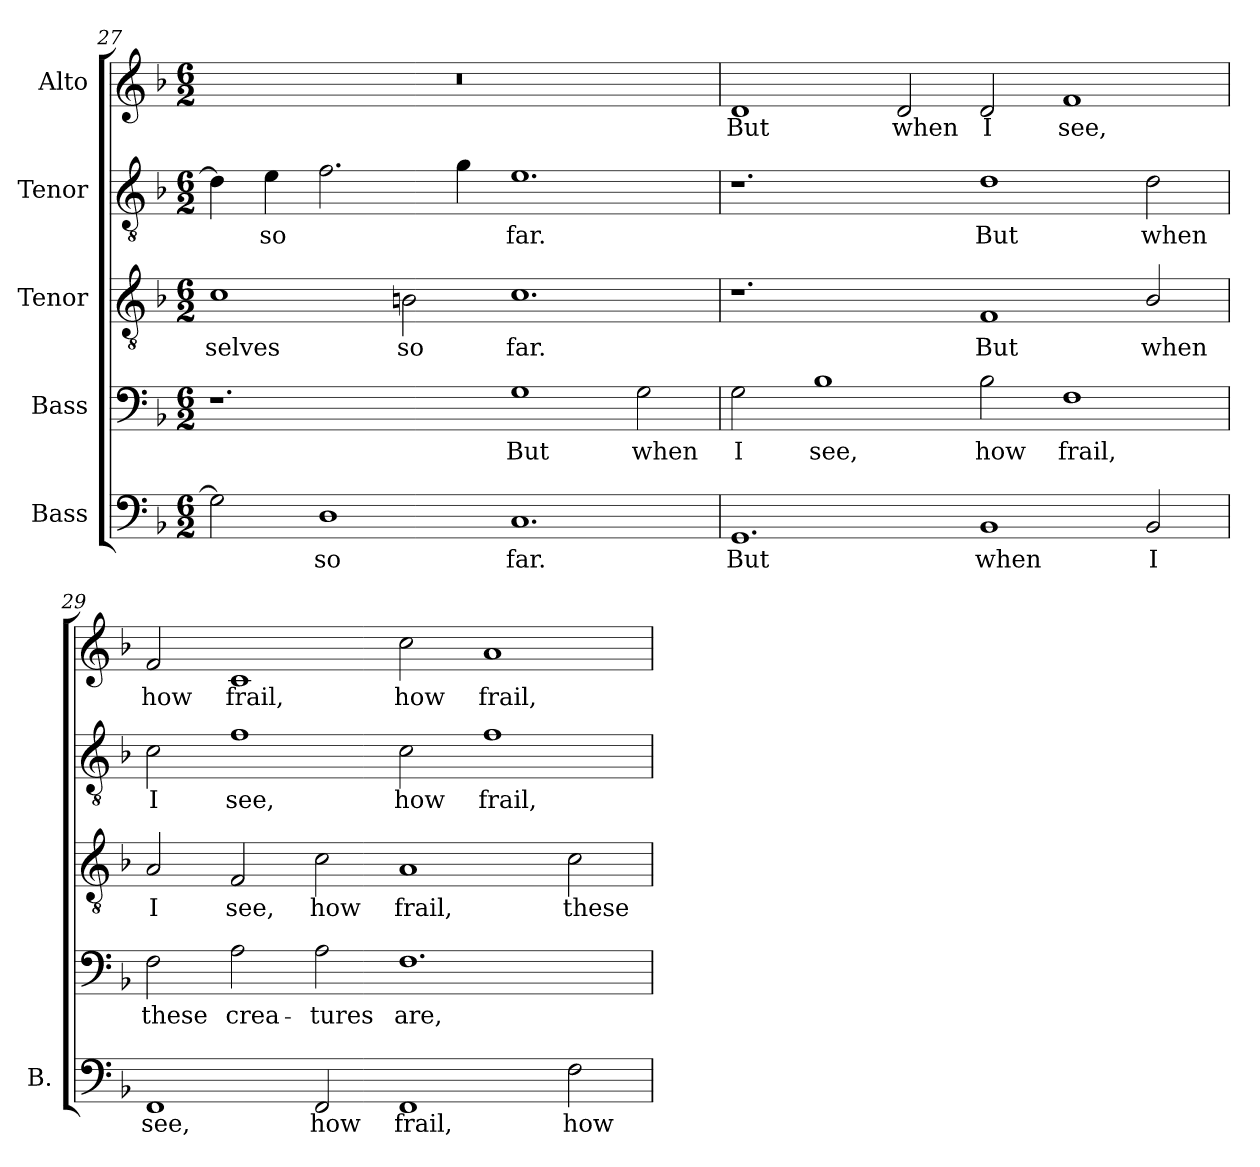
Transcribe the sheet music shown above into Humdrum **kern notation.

**kern	**text	**kern	**text	**kern	**text	**kern	**text	**kern	**text
*part5	*part5	*part4	*part4	*part3	*part3	*part2	*part2	*part1	*part1
*staff5	*staff5	*staff4	*staff4	*staff3	*staff3	*staff2	*staff2	*staff1	*staff1
*I"Bass	*	*I"Bass	*	*I"Tenor	*	*I"Tenor	*	*I"Alto	*
*I'B.	*	*	*	*	*	*	*	*	*
*clefF4	*	*clefF4	*	*clefGv2	*	*clefGv2	*	*clefG2	*
*	*	*ITrd7c12	*	*ITrd7c12	*	*ITrd7c12	*	*	*
*k[b-]	*	*k[b-]	*	*k[b-]	*	*k[b-]	*	*k[b-]	*
*F:	*	*F:	*	*F:	*	*F:	*	*F:	*
*M6/2	*	*M6/2	*	*M6/2	*	*M6/2	*	*M6/2	*
=27	=27	=27	=27	=27	=27	=27	=27	=27	=27
!	!	!	!	!	!LO:LY:b:color=#000000	!	!	!LO:N:vis=1	!
2Gi\]	.	1.r	.	1Ci	-selves	4Di\]	.	0.r	.
!	!	!	!	!	!	!	!LO:LY:b:color=#000000	!	!
.	.	.	.	.	.	4Ei\	so	.	.
!	!LO:LY:b:color=#000000	!	!	!	!	!	!	!	!
1Di	so	.	.	.	.	2.Fi\	.	.	.
!	!	!	!	!	!LO:LY:b:color=#000000	!	!	!	!
.	.	.	.	2BBni\	so	.	.	.	.
.	.	.	.	.	.	4Gi\	.	.	.
!	!LO:LY:b:color=#000000	!	!	!	!	!	!	!	!
!	!	!	!LO:LY:b:color=#000000	!	!	!	!	!	!
!	!	!	!	!	!LO:LY:b:color=#000000	!	!	!	!
!	!	!	!	!	!	!	!LO:LY:b:color=#000000	!	!
1.Ci	far.	1GGi	But	1.Ci	far.	1.Ei	far.	.	.
!	!	!	!LO:LY:b:color=#000000	!	!	!	!	!	!
.	.	2GGi\	when	.	.	.	.	.	.
=28	=28	=28	=28	=28	=28	=28	=28	=28	=28
!	!LO:LY:b:color=#000000	!	!	!	!	!	!	!	!
!	!	!	!LO:LY:b:color=#000000	!	!	!	!	!	!
!	!	!	!	!	!	!	!	!	!LO:LY:b:color=#000000
1.GGi	But	2GGi\	I	1.r	.	1.r	.	1di	But
!	!	!	!LO:LY:b:color=#000000	!	!	!	!	!	!
.	.	1BB-i	see,	.	.	.	.	.	.
!	!	!	!	!	!	!	!	!	!LO:LY:b:color=#000000
.	.	.	.	.	.	.	.	2di/	when
!	!LO:LY:b:color=#000000	!	!	!	!	!	!	!	!
!	!	!	!LO:LY:b:color=#000000	!	!	!	!	!	!
!	!	!	!	!	!LO:LY:b:color=#000000	!	!	!	!
!	!	!	!	!	!	!	!LO:LY:b:color=#000000	!	!
!	!	!	!	!	!	!	!	!	!LO:LY:b:color=#000000
1BB-i	when	2BB-i\	how	1FFi	But	1Di	But	2di/	I
!	!	!	!LO:LY:b:color=#000000	!	!	!	!	!	!
!	!	!	!	!	!	!	!	!	!LO:LY:b:color=#000000
.	.	1FFi	frail,	.	.	.	.	1fi	see,
!	!LO:LY:b:color=#000000	!	!	!	!	!	!	!	!
!	!	!	!	!	!LO:LY:b:color=#000000	!	!	!	!
!	!	!	!	!	!	!	!LO:LY:b:color=#000000	!	!
2BB-i/	I	.	.	2BB-i/	when	2Di\	when	.	.
=29	=29	=29	=29	=29	=29	=29	=29	=29	=29
!	!LO:LY:b:color=#000000	!	!	!	!	!	!	!	!
!	!	!	!LO:LY:b:color=#000000	!	!	!	!	!	!
!	!	!	!	!	!LO:LY:b:color=#000000	!	!	!	!
!	!	!	!	!	!	!	!LO:LY:b:color=#000000	!	!
!	!	!	!	!	!	!	!	!	!LO:LY:b:color=#000000
1FFi	see,	2FFi\	these	2AAi/	I	2Ci\	I	2fi/	how
!	!	!	!LO:LY:b:color=#000000	!	!	!	!	!	!
!	!	!	!	!	!LO:LY:b:color=#000000	!	!	!	!
!	!	!	!	!	!	!	!LO:LY:b:color=#000000	!	!
!	!	!	!	!	!	!	!	!	!LO:LY:b:color=#000000
.	.	2AAi\	crea-	2FFi/	see,	1Fi	see,	1ci	frail,
!	!LO:LY:b:color=#000000	!	!	!	!	!	!	!	!
!	!	!	!LO:LY:b:color=#000000	!	!	!	!	!	!
!	!	!	!	!	!LO:LY:b:color=#000000	!	!	!	!
2FFi/	how	2AAi\	-tures	2Ci\	how	.	.	.	.
!	!LO:LY:b:color=#000000	!	!	!	!	!	!	!	!
!	!	!	!LO:LY:b:color=#000000	!	!	!	!	!	!
!	!	!	!	!	!LO:LY:b:color=#000000	!	!	!	!
!	!	!	!	!	!	!	!LO:LY:b:color=#000000	!	!
!	!	!	!	!	!	!	!	!	!LO:LY:b:color=#000000
1FFi	frail,	1.FFi	are,	1AAi	frail,	2Ci\	how	2cci\	how
!	!	!	!	!	!	!	!LO:LY:b:color=#000000	!	!
!	!	!	!	!	!	!	!	!	!LO:LY:b:color=#000000
.	.	.	.	.	.	1Fi	frail,	1ai	frail,
!	!LO:LY:b:color=#000000	!	!	!	!	!	!	!	!
!	!	!	!	!	!LO:LY:b:color=#000000	!	!	!	!
2Fi\	how	.	.	2Ci\	these	.	.	.	.
=	=	=	=	=	=	=	=	=	=
*-	*-	*-	*-	*-	*-	*-	*-	*-	*-
